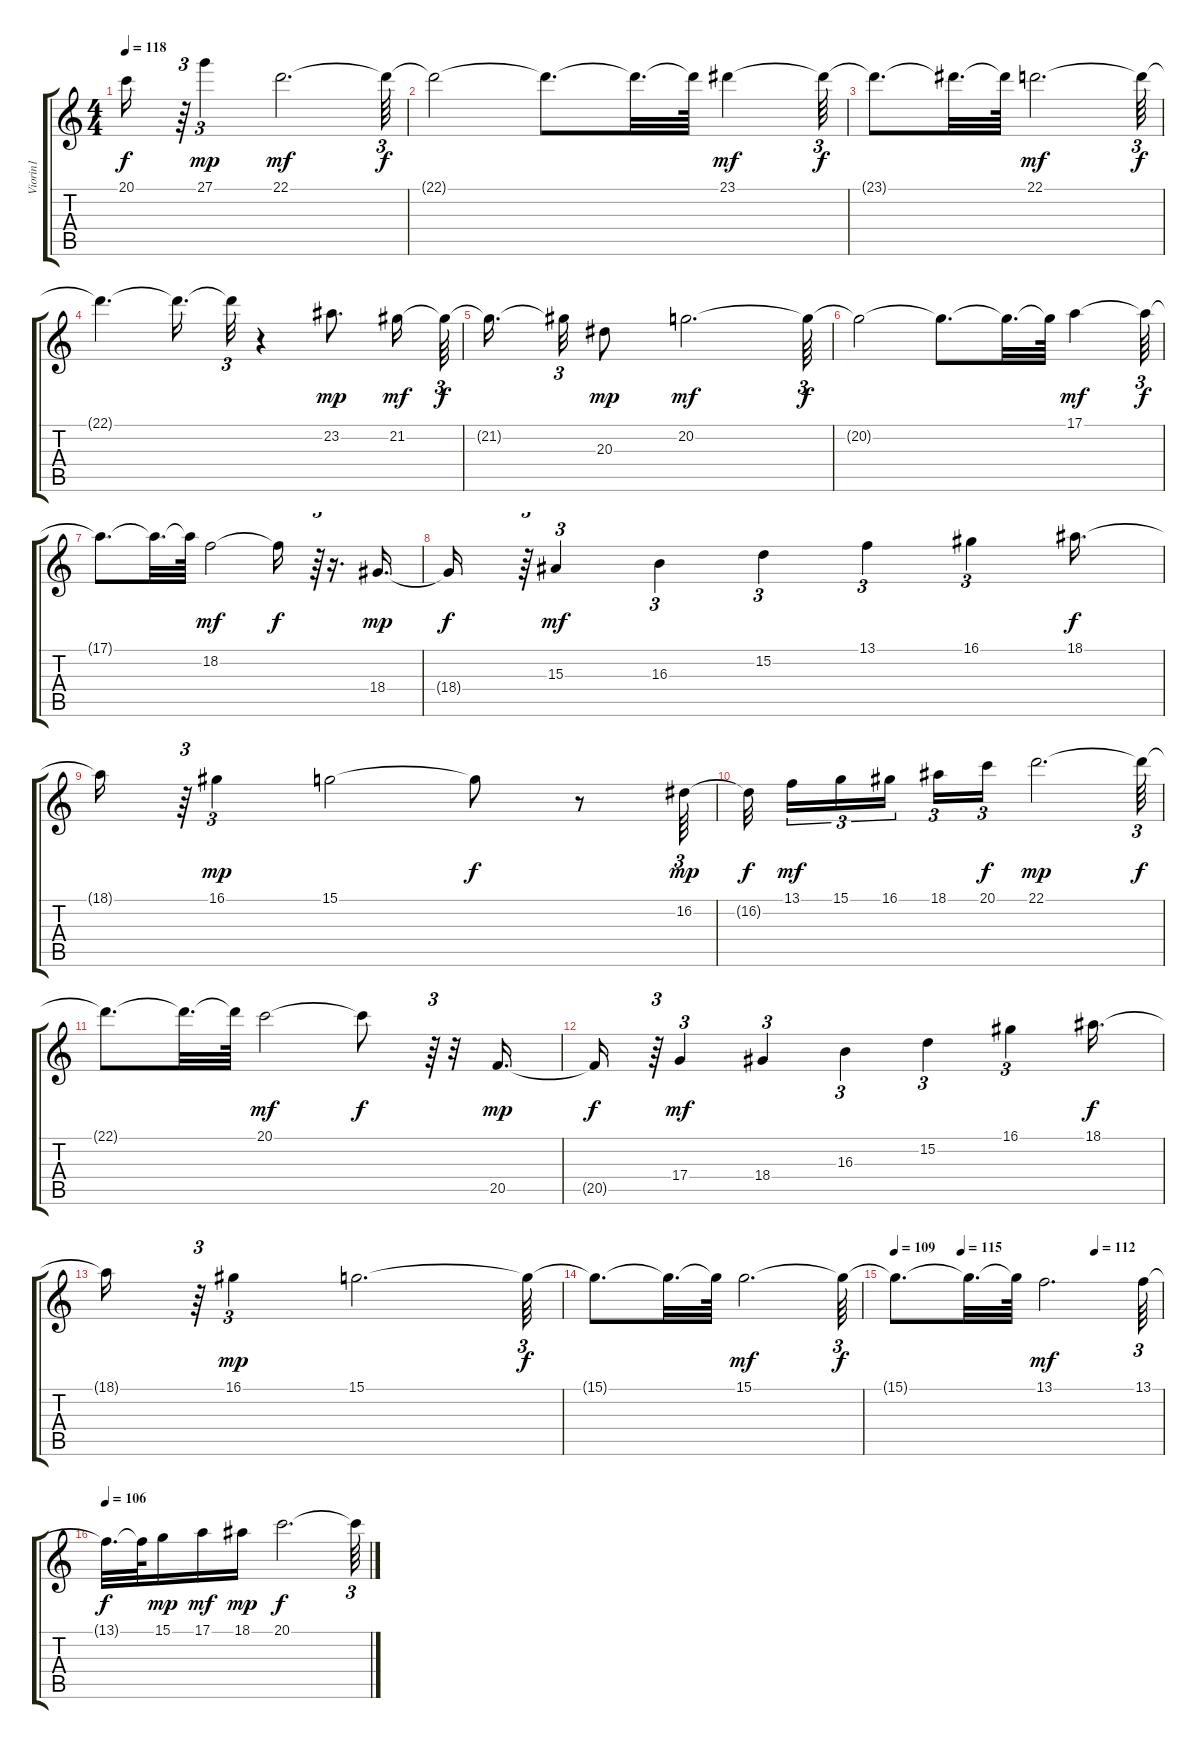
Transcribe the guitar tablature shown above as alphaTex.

\track ("Viorin1" "Viorin1") {instrument violin}
\staff {score tabs}
\tuning (E4 B3 G3 D3 A2 E2) {hide}
\ts (4 4)
\tempo 118
\clef g2
\ks c
20.1{t}.16{dy f} r.64{tu (3 2)} 27.1.4{tu (3 2) dy mp} 22.1.2{d dy mf} 22.1{t}.64{tu (3 2) dy f} |
22.1{t}.2 22.1{t}.8{d} 22.1{t}.32{d} 22.1{t}.64 23.1.4{dy mf} 23.1{t}.64{tu (3 2) dy f} |
23.1{t}.8{d} 23.1{t}.32{d} 23.1{t}.64 22.1.2{d dy mf} 22.1{t}.64{tu (3 2) dy f} |
22.1{t}.4{d} 22.1{t}.16{d} 22.1{t}.32{tu (3 2)} r.4 23.2.8{d dy mp} 21.2.16{dy mf} 21.2{t}.64{tu (3 2) dy f} |
21.2{t}.16{d} 21.2{t}.32{tu (3 2)} 20.3.8{dy mp} 20.2.2{d dy mf} 20.2{t}.64{tu (3 2) dy f} |
20.2{t}.2 20.2{t}.8{d} 20.2{t}.32{d} 20.2{t}.64 17.1.4{dy mf} 17.1{t}.64{tu (3 2) dy f} |
17.1{t}.8{d} 17.1{t}.32{d} 17.1{t}.64 18.2.2{dy mf} 18.2{t}.16{dy f} r.64{tu (3 2)} r.16{d} 18.4.16{d dy mp} |
18.4{t}.16{dy f} r.64{tu (3 2)} 15.3.4{tu (3 2) dy mf} 16.3.4{tu (3 2)} 15.2.4{tu (3 2)} 13.1.4{tu (3 2)} 16.1.4{tu (3 2)} 18.1.16{d dy f} |
18.1{t}.16 r.64{tu (3 2)} 16.1.4{tu (3 2) dy mp} 15.1.2 15.1{t}.8{dy f} r.8 16.2.64{tu (3 2) dy mp} |
16.2{t}.32{dy f} 13.1.16{tu (3 2) dy mf} 15.1.16{tu (3 2)} 16.1.16{tu (3 2)} 18.1.16{tu (3 2)} 20.1.16{tu (3 2) dy f} 22.1.2{d dy mp} 22.1{t}.64{tu (3 2) dy f} |
22.1{t}.8{d} 22.1{t}.32{d} 22.1{t}.64 20.1.2{dy mf} 20.1{t}.8{dy f} r.64{tu (3 2)} r.32 20.5.16{d dy mp} |
20.5{t}.16{dy f} r.64{tu (3 2)} 17.4.4{tu (3 2) dy mf} 18.4.4{tu (3 2)} 16.3.4{tu (3 2)} 15.2.4{tu (3 2)} 16.1.4{tu (3 2)} 18.1.16{d dy f} |
18.1{t}.16 r.64{tu (3 2)} 16.1.4{tu (3 2) dy mp} 15.1.2{d} 15.1{t}.64{tu (3 2) dy f} |
15.1{t}.8{d} 15.1{t}.32{d} 15.1{t}.64 15.1.2{d dy mf} 15.1{t}.64{tu (3 2) dy f} |
\tempo 109
\tempo (115 0.25)
\tempo (112 0.75)
15.1{t}.8{d} 15.1{t}.32{d} 15.1{t}.64 13.1.2{d dy mf} 13.1.64{tu (3 2)} |
\tempo 106
13.1{t}.32{d dy f} 13.1{t}.64 15.1.16{dy mp} 17.1.16{dy mf} 18.1.16{dy mp} 20.1.2{d dy f} 20.1{t}.64{tu (3 2)}
